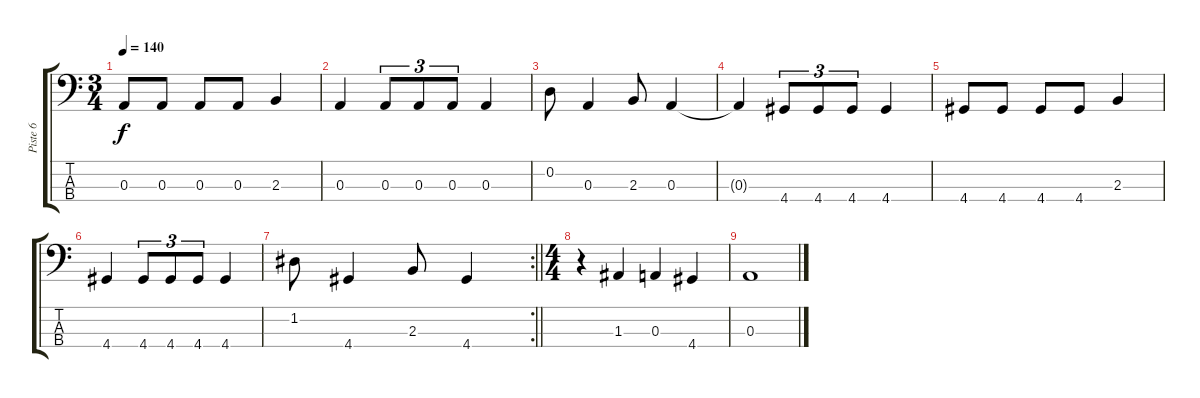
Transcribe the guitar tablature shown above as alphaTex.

\track ("Piste 6" "Piste 6") {instrument electricbassfinger}
\staff {score tabs}
\tuning (G2 D2 A1 E1) {hide}
\ts (3 4)
\tempo 140
\clef f4
\ks c
0.3.8{dy f} 0.3.8 0.3.8 0.3.8 2.3.4 |
0.3.4 0.3.8{tu (3 2)} 0.3.8{tu (3 2)} 0.3.8{tu (3 2)} 0.3.4 |
0.2.8 0.3.4 2.3.8 0.3.4 |
0.3{t}.4 4.4.8{tu (3 2)} 4.4.8{tu (3 2)} 4.4.8{tu (3 2)} 4.4.4 |
4.4.8 4.4.8 4.4.8 4.4.8 2.3.4 |
4.4.4 4.4.8{tu (3 2)} 4.4.8{tu (3 2)} 4.4.8{tu (3 2)} 4.4.4 |
\rc 2
\barLineRight lightlight
1.2.8 4.4.4 2.3.8 4.4.4 |
\ts (4 4)
r.4 1.3.4 0.3.4 4.4.4 |
0.3.1
